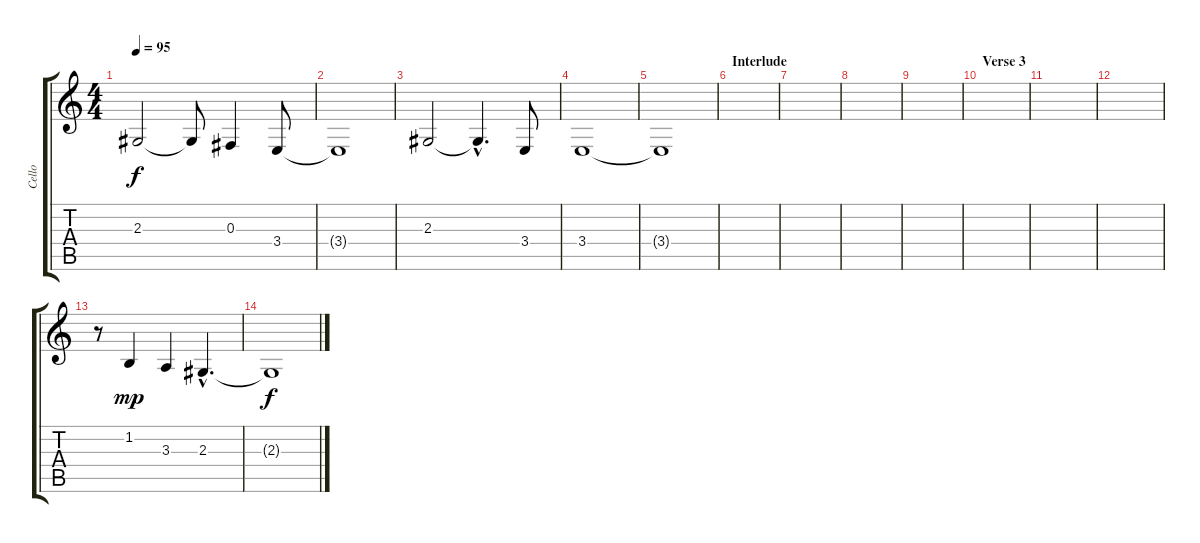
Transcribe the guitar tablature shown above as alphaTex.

\track ("Cello" "Cello") {instrument violin}
\staff {score tabs}
\tuning (Eb4 Bb3 Gb3 Db3 Ab2 Eb2) {hide}
\ts (4 4)
\tempo 95
\clef g2
\ks c
2.3.2{dy f instrument stringensemble1} 2.3{t}.8 0.3.4 3.4.8 |
3.4{t}.1 |
2.3.2{instrument stringensemble1} 2.3{hac t}.4{d} 3.4.8 |
3.4.1{instrument stringensemble1} |
3.4{t}.1 |
\section ("" "Interlude")
|
|
|
|
\section ("" "Verse 3")
|
|
|
r.8{volume 11 instrument violin} 1.2.4{dy mp} 3.3.4 2.3{hac}.4{d volume 0} |
2.3{t}.1{dy f}
